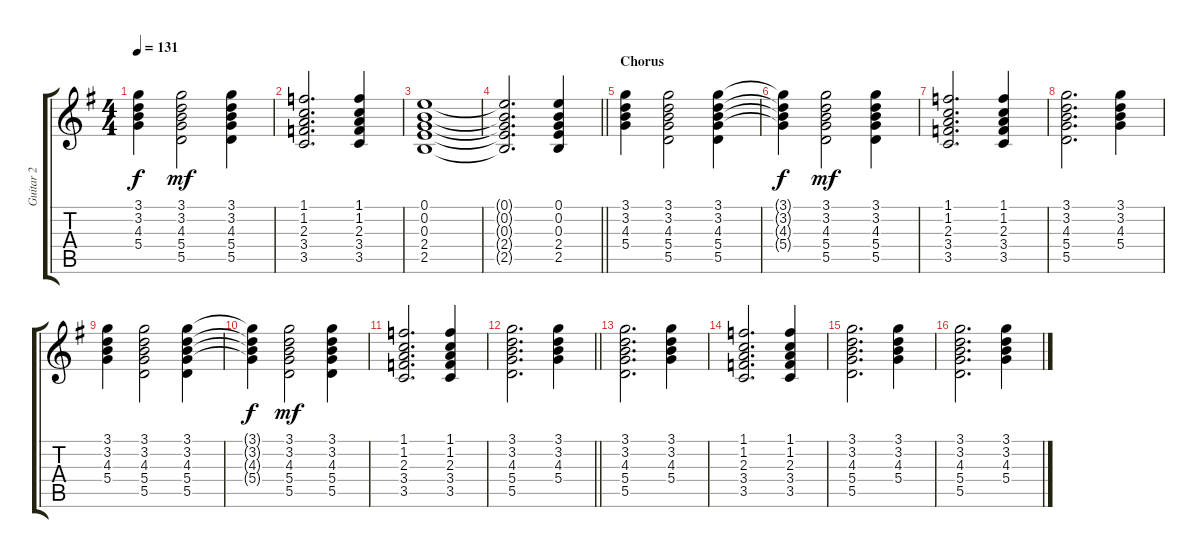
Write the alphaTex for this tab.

\track ("Guitar 2" "Guitar 2") {instrument distortionguitar}
\staff {score tabs}
\tuning (E4 B3 G3 D3 A2 E2) {hide}
\ts (4 4)
\tempo 131
\clef g2
\ks g
(3.1{t} 3.2{t} 4.3{t} 5.4{t}).4{dy f} (3.1 3.2 4.3 5.4 5.5).2{dy mf} (3.1 3.2 4.3 5.4 5.5).4 |
(1.1 1.2 2.3 3.4 3.5).2{d} (1.1 1.2 2.3 3.4 3.5).4 |
(0.1 0.2 0.3 2.4 2.5).1 |
\barLineRight lightlight
(0.1{t} 0.2{t} 0.3{t} 2.4{t} 2.5{t}).2{d} (0.1 0.2 0.3 2.4 2.5).4 |
\section ("" "Chorus")
(3.1 3.2 4.3 5.4).4 (3.1 3.2 4.3 5.4 5.5).2 (3.1 3.2 4.3 5.4 5.5).4 |
(3.1{t} 3.2{t} 4.3{t} 5.4{t}).4{dy f} (3.1 3.2 4.3 5.4 5.5).2{dy mf} (3.1 3.2 4.3 5.4 5.5).4 |
(1.1 1.2 2.3 3.4 3.5).2{d} (1.1 1.2 2.3 3.4 3.5).4 |
(3.1 3.2 4.3 5.4 5.5).2{d} (3.1 3.2 4.3 5.4).4 |
(3.1 3.2 4.3 5.4).4 (3.1 3.2 4.3 5.4 5.5).2 (3.1 3.2 4.3 5.4 5.5).4 |
(3.1{t} 3.2{t} 4.3{t} 5.4{t}).4{dy f} (3.1 3.2 4.3 5.4 5.5).2{dy mf} (3.1 3.2 4.3 5.4 5.5).4 |
(1.1 1.2 2.3 3.4 3.5).2{d} (1.1 1.2 2.3 3.4 3.5).4 |
\barLineRight lightlight
(3.1 3.2 4.3 5.4 5.5).2{d} (3.1 3.2 4.3 5.4).4 |
(3.1 3.2 4.3 5.4 5.5).2{d} (3.1 3.2 4.3 5.4).4 |
(1.1 1.2 2.3 3.4 3.5).2{d} (1.1 1.2 2.3 3.4 3.5).4 |
(3.1 3.2 4.3 5.4 5.5).2{d} (3.1 3.2 4.3 5.4).4 |
(3.1 3.2 4.3 5.4 5.5).2{d} (3.1 3.2 4.3 5.4).4
